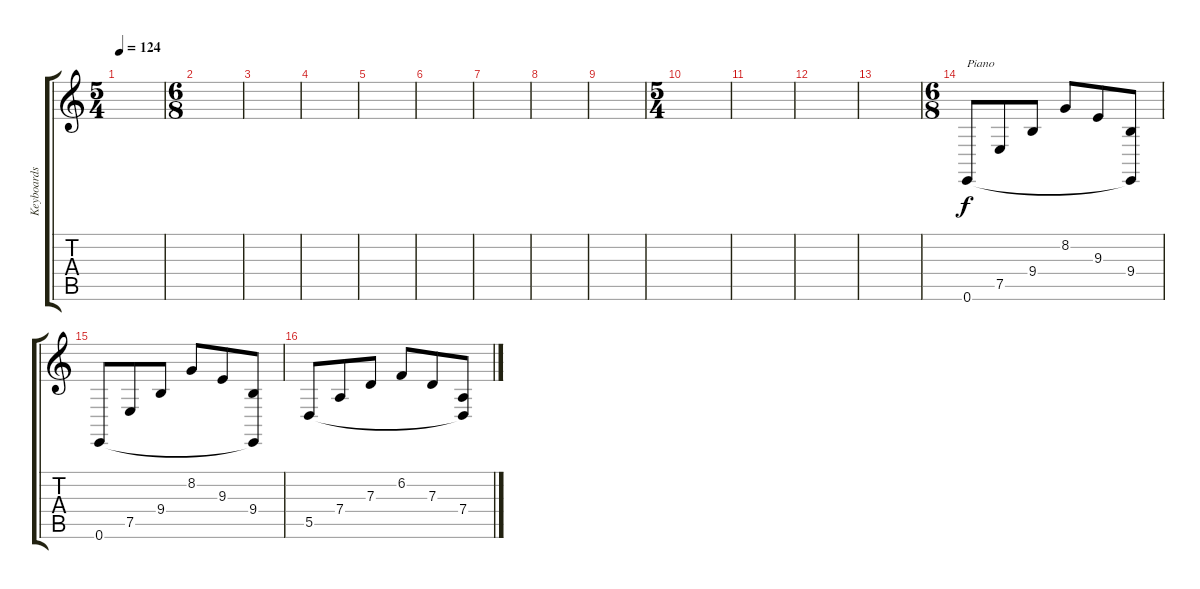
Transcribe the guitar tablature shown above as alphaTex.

\track ("Keyboards" "Keyboards") {instrument stringensemble1}
\staff {score tabs}
\tuning (E4 B3 G3 D3 A2 E2) {hide}
\ts (5 4)
\tempo 124
\clef g2
\ks c
|
\ts (6 8)
\section ("" "")
|
|
|
|
|
|
|
|
\ts (5 4)
\section ("" "")
|
|
|
|
\ts (6 8)
\section ("" "")
0.6.8{txt "Piano" instrument acousticgrandpiano} 7.5.8 9.4.8 8.2.8 9.3.8 (9.4 0.6{t}).8 |
0.6.8 7.5.8 9.4.8 8.2.8 9.3.8 (9.4 0.6{t}).8 |
5.5.8 7.4.8 7.3.8 6.2.8 7.3.8 (7.4 5.5{t}).8
